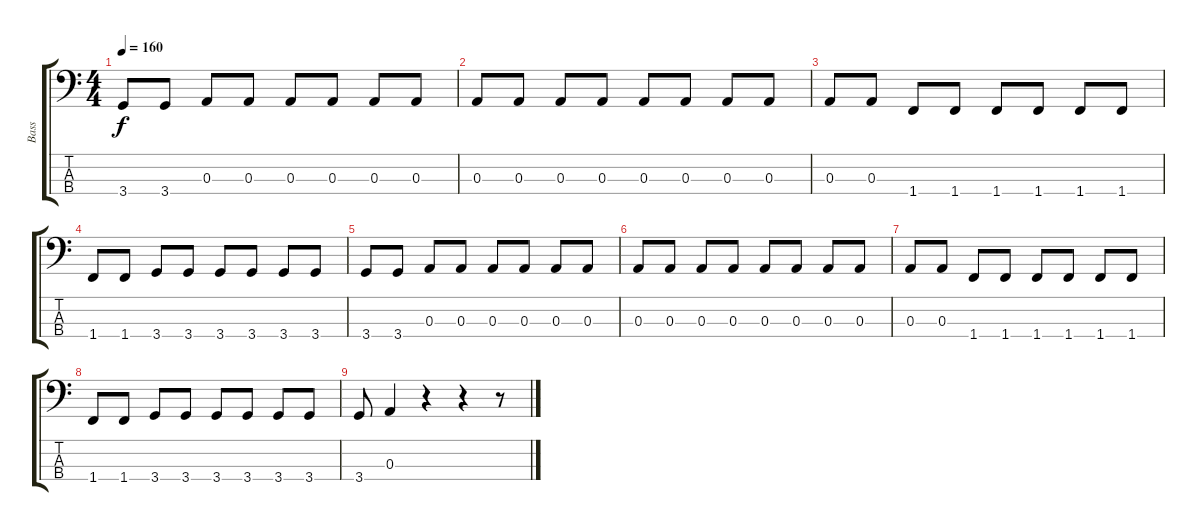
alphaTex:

\track ("Bass" "Bass") {instrument electricbasspick}
\staff {score tabs}
\tuning (G2 D2 A1 E1) {hide}
\ts (4 4)
\tempo 160
\clef f4
\ks c
3.4.8{dy f} 3.4.8 0.3.8 0.3.8 0.3.8 0.3.8 0.3.8 0.3.8 |
0.3.8 0.3.8 0.3.8 0.3.8 0.3.8 0.3.8 0.3.8 0.3.8 |
0.3.8 0.3.8 1.4.8 1.4.8 1.4.8 1.4.8 1.4.8 1.4.8 |
1.4.8 1.4.8 3.4.8 3.4.8 3.4.8 3.4.8 3.4.8 3.4.8 |
3.4.8 3.4.8 0.3.8 0.3.8 0.3.8 0.3.8 0.3.8 0.3.8 |
0.3.8 0.3.8 0.3.8 0.3.8 0.3.8 0.3.8 0.3.8 0.3.8 |
0.3.8 0.3.8 1.4.8 1.4.8 1.4.8 1.4.8 1.4.8 1.4.8 |
1.4.8 1.4.8 3.4.8 3.4.8 3.4.8 3.4.8 3.4.8 3.4.8 |
3.4.8 0.3.4 r.4 r.4 r.8
